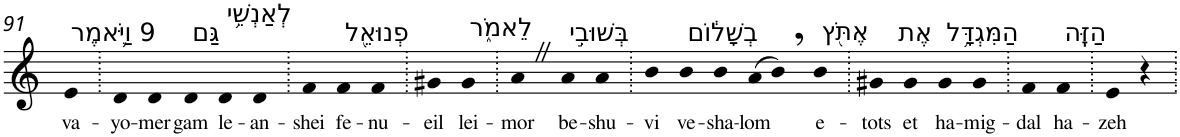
**kern	**text
*part1	*part1
*staff1	*staff1
*I"Piano	*
*I'Pno	*
!!LO:PB:g=z
*clefG2	*
*k[]	*
=91	=91
!LO:TX:a:t=9 וַיֹּ֛אמֶר	!
!	!LO:LY:b
4e	va-
=92.	=92.
!	!LO:LY:b
4d	-yo-
!	!LO:LY:b
4d	-mer
!LO:TX:a:t=גַּם	!
!	!LO:LY:b
4d	gam
!LO:TX:a:t=לְאַנְשֵׁ֥י	!
!	!LO:LY:b
4d	le-
!	!LO:LY:b
4d	-an-
=93.	=93.
!	!LO:LY:b
4f	-shei
!LO:TX:a:t=פְנוּאֵ֖ל	!
!	!LO:LY:b
4f	fe-
!	!LO:LY:b
4f	-nu-
=94.	=94.
!	!LO:LY:b
4g#X	-eil
!LO:TX:a:t=לֵאמֹ֑ר	!
!	!LO:LY:b
4g#	lei-
=95.	=95.
!	!LO:LY:b
4aZ	-mor
!LO:TX:a:t=בְּשׁוּבִ֣י	!
!	!LO:LY:b
4a	be-
!	!LO:LY:b
4a	-shu-
=96.	=96.
!	!LO:LY:b
4b	-vi
!LO:TX:a:t=בְשָׁל֔וֹם	!
!	!LO:LY:b
4b	ve-
!	!LO:LY:b
4b	-sha-
!	!LO:LY:b
(>8a	-lom
8b,)	.
!LO:TX:a:t=אֶתֹּ֖ץ	!
!	!LO:LY:b
4b	e-
=97.	=97.
!	!LO:LY:b
4g#X	-tots
!LO:TX:a:t=אֶת	!
!	!LO:LY:b
4g#	et
!LO:TX:a:t=הַמִּגְדָּ֥ל	!
!	!LO:LY:b
4g#	ha-
!	!LO:LY:b
4g#	-mig-
=98.	=98.
!	!LO:LY:b
4f	-dal
!LO:TX:a:t=הַזֶּֽה	!
!	!LO:LY:b
4f	ha-
=99.	=99.
!	!LO:LY:b
4e	-zeh
4r	.
=.	=.
*-	*-
